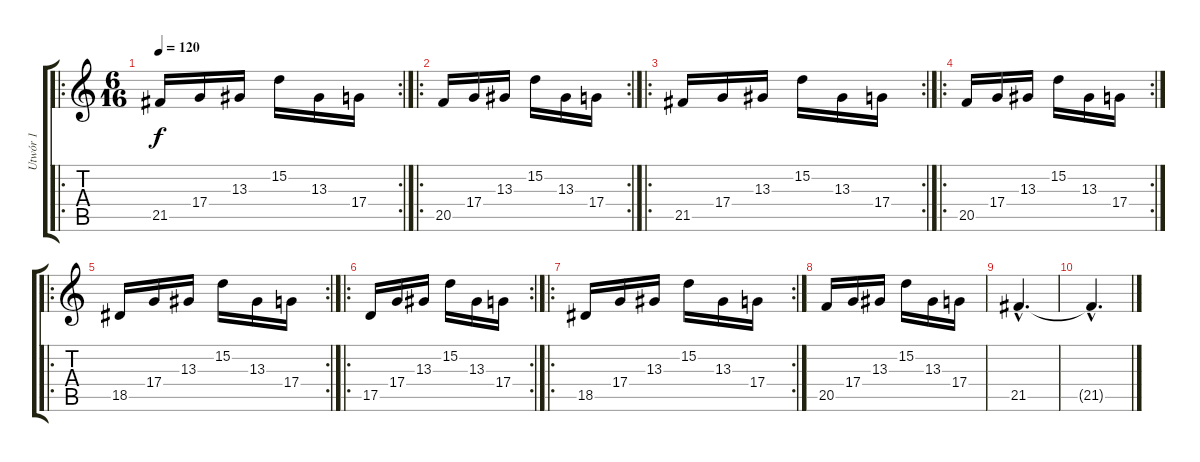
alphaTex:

\track ("Utwór 1" "Utwór 1") {instrument acousticgrandpiano}
\staff {score tabs}
\tuning (E4 B3 G3 D3 A2 E2) {hide}
\ro
\rc 2
\ts (6 16)
\tempo 120
\clef g2
\ks c
21.5.16{dy f instrument acousticgrandpiano} 17.4.16 13.3.16 15.2.16 13.3.16 17.4.16 |
\ro
\rc 2
20.5.16 17.4.16 13.3.16 15.2.16 13.3.16 17.4.16 |
\ro
\rc 2
21.5.16 17.4.16 13.3.16 15.2.16 13.3.16 17.4.16 |
\ro
\rc 2
20.5.16 17.4.16 13.3.16 15.2.16 13.3.16 17.4.16 |
\ro
\rc 2
18.5.16 17.4.16 13.3.16 15.2.16 13.3.16 17.4.16 |
\ro
\rc 2
17.5.16 17.4.16 13.3.16 15.2.16 13.3.16 17.4.16 |
\ro
\rc 2
18.5.16 17.4.16 13.3.16 15.2.16 13.3.16 17.4.16 |
20.5.16 17.4.16 13.3.16 15.2.16 13.3.16 17.4.16 |
21.5{hac}.4{d} |
21.5{hac t}.4{d}
